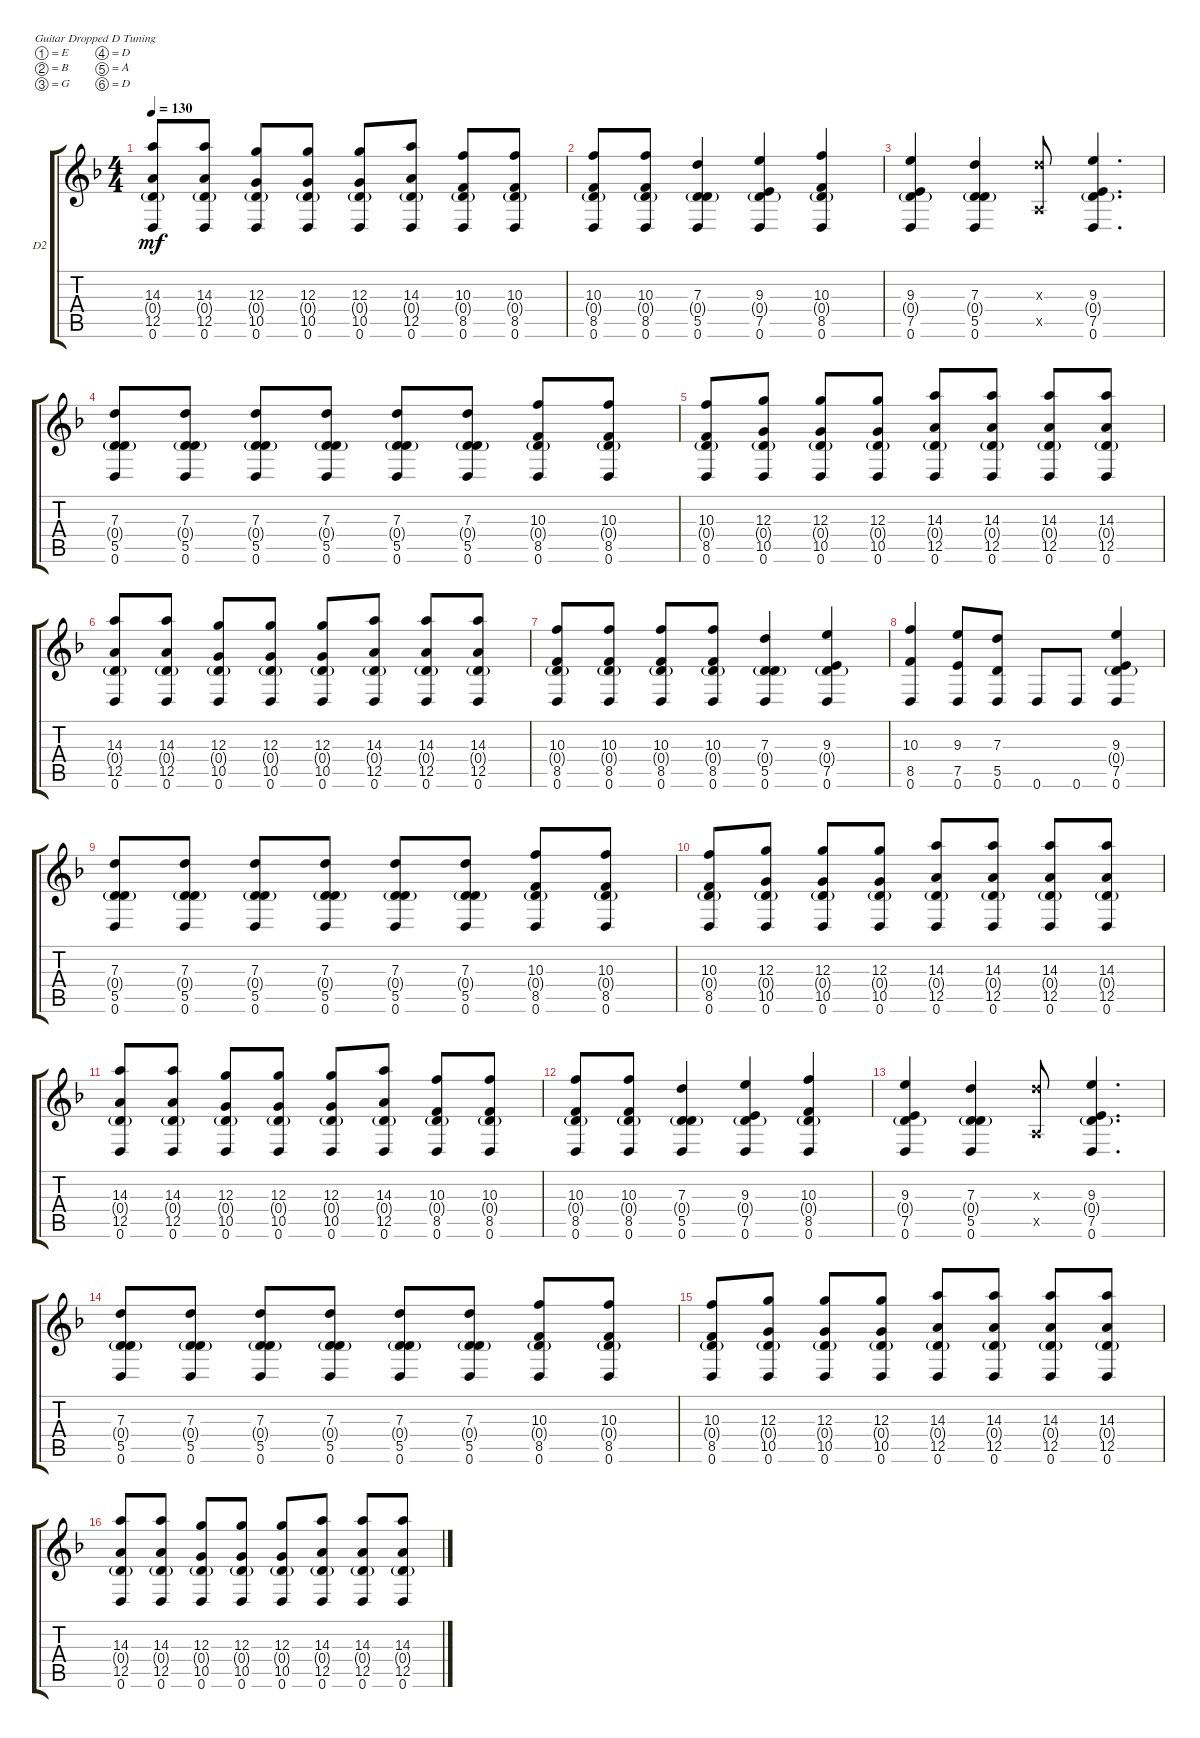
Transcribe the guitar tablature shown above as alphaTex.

\defaultSystemsLayout 4
\bracketExtendMode groupsimilarinstruments
\firstSystemTrackNameOrientation horizontal
\otherSystemsTrackNameOrientation horizontal
\track ("Distortion 2" "D2") {instrument distortionguitar}
\staff {score tabs}
\tuning (E4 B3 G3 D3 A2 D2)
\ts (4 4)
\tempo 130
\clef g2
\ks f
(14.3 0.4{g} 12.5 0.6).8{dy mf} (14.3 0.4{g} 12.5 0.6).8 (12.3 0.4{g} 10.5 0.6).8 (12.3 0.4{g} 10.5 0.6).8 (12.3 0.4{g} 10.5 0.6).8 (14.3 0.4{g} 12.5 0.6).8 (10.3 0.4{g} 8.5 0.6).8 (10.3 0.4{g} 8.5 0.6).8 |
(10.3 8.5 0.4{g} 0.6).8 (10.3 8.5 0.4{g} 0.6).8 (7.3 5.5 0.4{g} 0.6).4 (9.3 7.5 0.4{g} 0.6).4 (10.3 8.5 0.4{g} 0.6).4 |
(9.3 7.5 0.4{g} 0.6).4 (7.3 5.5 0.4{g} 0.6).4 (7.3{x} 0.5{x}).8 (9.3 7.5 0.4{g} 0.6).4{d} |
(7.3 5.5 0.4{g} 0.6).8 (7.3 5.5 0.4{g} 0.6).8 (7.3 5.5 0.4{g} 0.6).8 (7.3 5.5 0.4{g} 0.6).8 (7.3 5.5 0.4{g} 0.6).8 (7.3 5.5 0.4{g} 0.6).8 (10.3 0.4{g} 8.5 0.6).8 (10.3 0.4{g} 8.5 0.6).8 |
(10.3 0.4{g} 8.5 0.6).8 (12.3 0.4{g} 10.5 0.6).8 (12.3 0.4{g} 10.5 0.6).8 (12.3 0.4{g} 10.5 0.6).8 (14.3 0.4{g} 12.5 0.6).8 (14.3 0.4{g} 12.5 0.6).8 (14.3 0.4{g} 12.5 0.6).8 (14.3 0.4{g} 12.5 0.6).8 |
(14.3 12.5 0.4{g} 0.6).8 (14.3 12.5 0.4{g} 0.6).8 (12.3 10.5 0.4{g} 0.6).8 (12.3 10.5 0.4{g} 0.6).8 (12.3 10.5 0.4{g} 0.6).8 (14.3 12.5 0.4{g} 0.6).8 (14.3 12.5 0.4{g} 0.6).8 (14.3 12.5 0.4{g} 0.6).8 |
(10.3 8.5 0.4{g} 0.6).8 (10.3 8.5 0.4{g} 0.6).8 (10.3 8.5 0.4{g} 0.6).8 (10.3 8.5 0.4{g} 0.6).8 (7.3 5.5 0.4{g} 0.6).4 (9.3 7.5 0.4{g} 0.6).4 |
(10.3 8.5 0.6).4 (9.3 7.5 0.6).8 (7.3 5.5 0.6).8 0.6.8 0.6.8 (9.3 0.6 7.5 0.4{g}).4 |
(7.3 0.4{g} 5.5 0.6).8 (7.3 0.4{g} 5.5 0.6).8 (7.3 0.4{g} 5.5 0.6).8 (7.3 0.4{g} 5.5 0.6).8 (7.3 0.4{g} 5.5 0.6).8 (7.3 0.4{g} 5.5 0.6).8 (10.3 0.4{g} 8.5 0.6).8 (10.3 0.4{g} 8.5 0.6).8 |
(10.3 0.4{g} 8.5 0.6).8 (12.3 0.4{g} 10.5 0.6).8 (12.3 0.4{g} 10.5 0.6).8 (12.3 0.4{g} 10.5 0.6).8 (14.3 0.4{g} 12.5 0.6).8 (14.3 0.4{g} 12.5 0.6).8 (14.3 0.4{g} 12.5 0.6).8 (14.3 0.4{g} 12.5 0.6).8 |
(14.3 0.4{g} 12.5 0.6).8 (14.3 0.4{g} 12.5 0.6).8 (12.3 0.4{g} 10.5 0.6).8 (12.3 0.4{g} 10.5 0.6).8 (12.3 0.4{g} 10.5 0.6).8 (14.3 0.4{g} 12.5 0.6).8 (10.3 0.4{g} 8.5 0.6).8 (10.3 0.4{g} 8.5 0.6).8 |
(10.3 8.5 0.4{g} 0.6).8 (10.3 8.5 0.4{g} 0.6).8 (7.3 5.5 0.4{g} 0.6).4 (9.3 7.5 0.4{g} 0.6).4 (10.3 8.5 0.4{g} 0.6).4 |
(9.3 7.5 0.4{g} 0.6).4 (7.3 5.5 0.4{g} 0.6).4 (7.3{x} 0.5{x}).8 (9.3 7.5 0.4{g} 0.6).4{d} |
(7.3 5.5 0.4{g} 0.6).8 (7.3 5.5 0.4{g} 0.6).8 (7.3 5.5 0.4{g} 0.6).8 (7.3 5.5 0.4{g} 0.6).8 (7.3 5.5 0.4{g} 0.6).8 (7.3 5.5 0.4{g} 0.6).8 (10.3 0.4{g} 8.5 0.6).8 (10.3 0.4{g} 8.5 0.6).8 |
(10.3 0.4{g} 8.5 0.6).8 (12.3 0.4{g} 10.5 0.6).8 (12.3 0.4{g} 10.5 0.6).8 (12.3 0.4{g} 10.5 0.6).8 (14.3 0.4{g} 12.5 0.6).8 (14.3 0.4{g} 12.5 0.6).8 (14.3 0.4{g} 12.5 0.6).8 (14.3 0.4{g} 12.5 0.6).8 |
(14.3 12.5 0.4{g} 0.6).8 (14.3 12.5 0.4{g} 0.6).8 (12.3 10.5 0.4{g} 0.6).8 (12.3 10.5 0.4{g} 0.6).8 (12.3 10.5 0.4{g} 0.6).8 (14.3 12.5 0.4{g} 0.6).8 (14.3 12.5 0.4{g} 0.6).8 (14.3 12.5 0.4{g} 0.6).8
